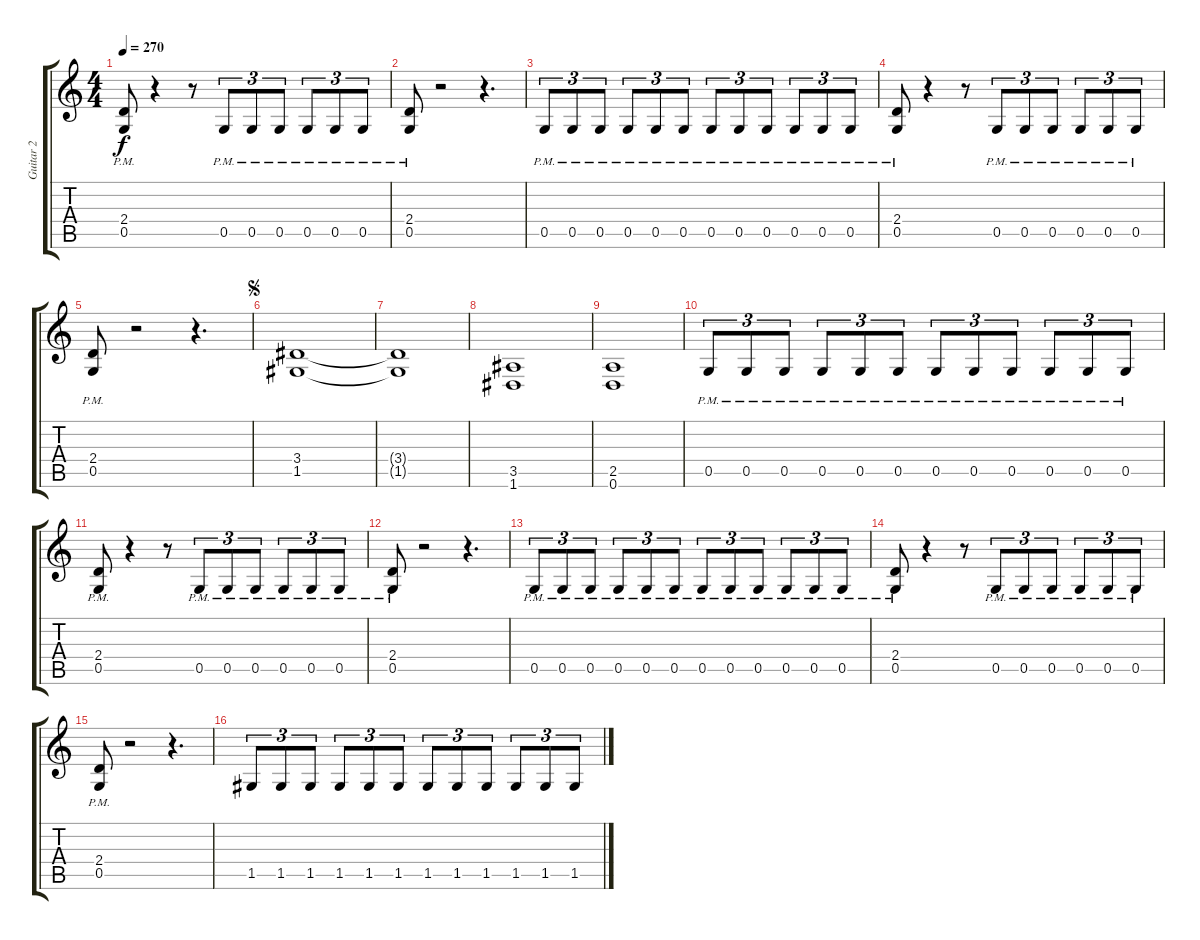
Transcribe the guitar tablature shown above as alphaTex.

\track ("Guitar 2" "Guitar 2") {instrument overdrivenguitar}
\staff {score tabs}
\tuning (D4 A3 F3 C3 G2 D2) {hide}
\ts (4 4)
\tempo 270
\clef g2
\ks c
(2.4{pm} 0.5{pm}).8{dy f} r.4 r.8 0.5{pm}.8{tu (3 2)} 0.5{pm}.8{tu (3 2)} 0.5{pm}.8{tu (3 2)} 0.5{pm}.8{tu (3 2)} 0.5{pm}.8{tu (3 2)} 0.5{pm}.8{tu (3 2)} |
(2.4{pm} 0.5{pm}).8 r.2 r.4{d} |
0.5{pm}.8{tu (3 2)} 0.5{pm}.8{tu (3 2)} 0.5{pm}.8{tu (3 2)} 0.5{pm}.8{tu (3 2)} 0.5{pm}.8{tu (3 2)} 0.5{pm}.8{tu (3 2)} 0.5{pm}.8{tu (3 2)} 0.5{pm}.8{tu (3 2)} 0.5{pm}.8{tu (3 2)} 0.5{pm}.8{tu (3 2)} 0.5{pm}.8{tu (3 2)} 0.5{pm}.8{tu (3 2)} |
(2.4{pm} 0.5{pm}).8 r.4 r.8 0.5{pm}.8{tu (3 2)} 0.5{pm}.8{tu (3 2)} 0.5{pm}.8{tu (3 2)} 0.5{pm}.8{tu (3 2)} 0.5{pm}.8{tu (3 2)} 0.5{pm}.8{tu (3 2)} |
(2.4{pm} 0.5{pm}).8 r.2 r.4{d} |
\jump segno
(3.4 1.5).1 |
(3.4{t} 1.5{t}).1 |
(3.5 1.6).1 |
(2.5 0.6).1 |
0.5{pm}.8{tu (3 2)} 0.5{pm}.8{tu (3 2)} 0.5{pm}.8{tu (3 2)} 0.5{pm}.8{tu (3 2)} 0.5{pm}.8{tu (3 2)} 0.5{pm}.8{tu (3 2)} 0.5{pm}.8{tu (3 2)} 0.5{pm}.8{tu (3 2)} 0.5{pm}.8{tu (3 2)} 0.5{pm}.8{tu (3 2)} 0.5{pm}.8{tu (3 2)} 0.5{pm}.8{tu (3 2)} |
(2.4{pm} 0.5{pm}).8 r.4 r.8 0.5{pm}.8{tu (3 2)} 0.5{pm}.8{tu (3 2)} 0.5{pm}.8{tu (3 2)} 0.5{pm}.8{tu (3 2)} 0.5{pm}.8{tu (3 2)} 0.5{pm}.8{tu (3 2)} |
(2.4{pm} 0.5{pm}).8 r.2 r.4{d} |
0.5{pm}.8{tu (3 2)} 0.5{pm}.8{tu (3 2)} 0.5{pm}.8{tu (3 2)} 0.5{pm}.8{tu (3 2)} 0.5{pm}.8{tu (3 2)} 0.5{pm}.8{tu (3 2)} 0.5{pm}.8{tu (3 2)} 0.5{pm}.8{tu (3 2)} 0.5{pm}.8{tu (3 2)} 0.5{pm}.8{tu (3 2)} 0.5{pm}.8{tu (3 2)} 0.5{pm}.8{tu (3 2)} |
(2.4{pm} 0.5{pm}).8 r.4 r.8 0.5{pm}.8{tu (3 2)} 0.5{pm}.8{tu (3 2)} 0.5{pm}.8{tu (3 2)} 0.5{pm}.8{tu (3 2)} 0.5{pm}.8{tu (3 2)} 0.5{pm}.8{tu (3 2)} |
(2.4{pm} 0.5{pm}).8 r.2 r.4{d} |
1.5.8{tu (3 2)} 1.5.8{tu (3 2)} 1.5.8{tu (3 2)} 1.5.8{tu (3 2)} 1.5.8{tu (3 2)} 1.5.8{tu (3 2)} 1.5.8{tu (3 2)} 1.5.8{tu (3 2)} 1.5.8{tu (3 2)} 1.5.8{tu (3 2)} 1.5.8{tu (3 2)} 1.5.8{tu (3 2)}
